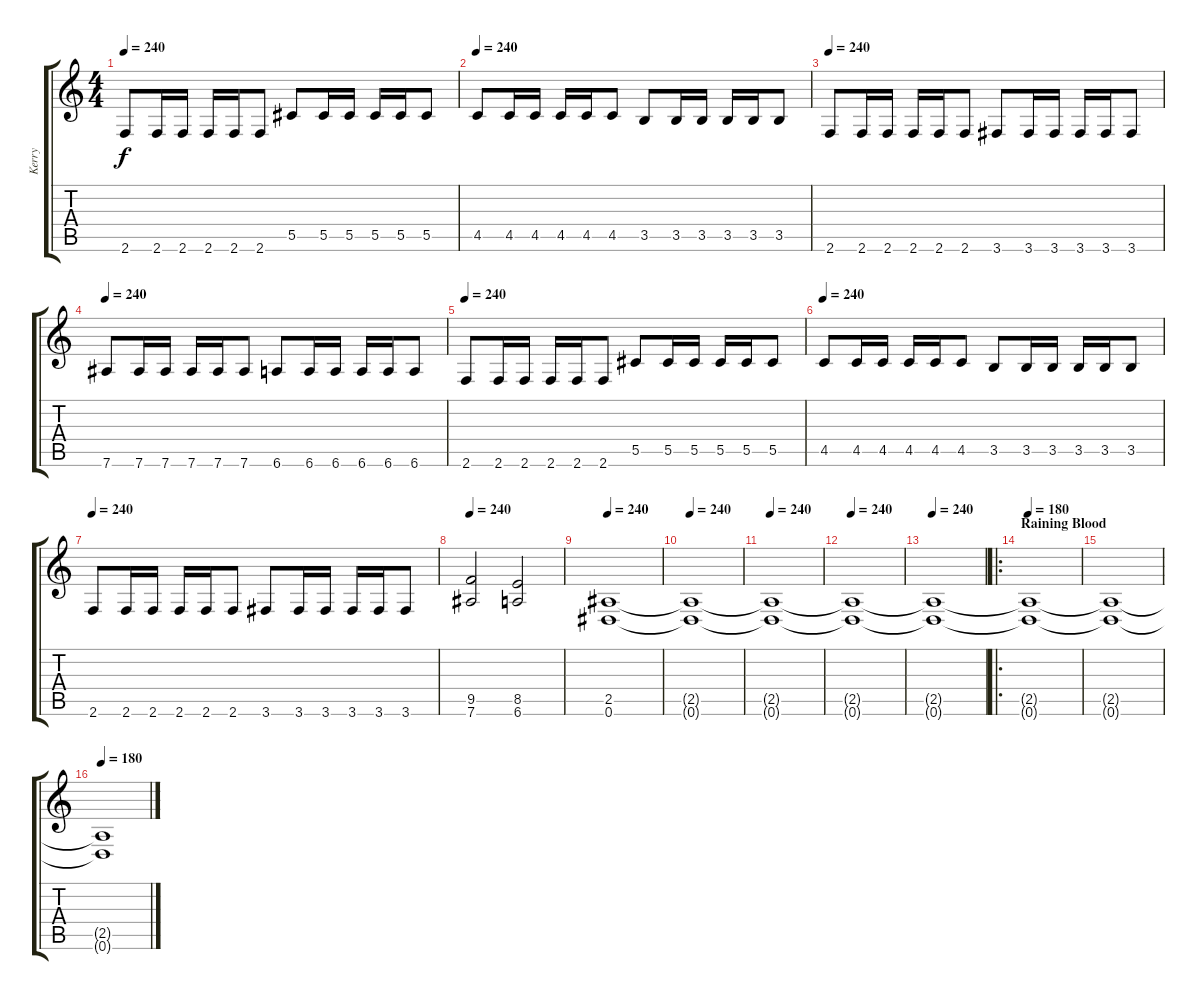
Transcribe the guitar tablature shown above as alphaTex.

\track ("Kerry" "Kerry") {instrument distortionguitar}
\staff {score tabs}
\tuning (Eb4 Bb3 Gb3 Db3 Ab2 Eb2) {hide}
\ts (4 4)
\tempo 240
\clef g2
\ks c
2.6.8{dy f} 2.6.16 2.6.16 2.6.16 2.6.16 2.6.8 5.5.8 5.5.16 5.5.16 5.5.16 5.5.16 5.5.8 |
\tempo 240
4.5.8 4.5.16 4.5.16 4.5.16 4.5.16 4.5.8 3.5.8 3.5.16 3.5.16 3.5.16 3.5.16 3.5.8 |
\tempo 240
2.6.8 2.6.16 2.6.16 2.6.16 2.6.16 2.6.8 3.6.8 3.6.16 3.6.16 3.6.16 3.6.16 3.6.8 |
\tempo 240
7.6.8 7.6.16 7.6.16 7.6.16 7.6.16 7.6.8 6.6.8 6.6.16 6.6.16 6.6.16 6.6.16 6.6.8 |
\tempo 240
2.6.8 2.6.16 2.6.16 2.6.16 2.6.16 2.6.8 5.5.8 5.5.16 5.5.16 5.5.16 5.5.16 5.5.8 |
\tempo 240
4.5.8 4.5.16 4.5.16 4.5.16 4.5.16 4.5.8 3.5.8 3.5.16 3.5.16 3.5.16 3.5.16 3.5.8 |
\tempo 240
2.6.8 2.6.16 2.6.16 2.6.16 2.6.16 2.6.8 3.6.8 3.6.16 3.6.16 3.6.16 3.6.16 3.6.8 |
\tempo 240
(9.5 7.6).2 (8.5 6.6).2 |
\tempo 240
(2.5 0.6).1 |
\tempo 240
(2.5{t} 0.6{t}).1 |
\tempo 240
(2.5{t} 0.6{t}).1 |
\tempo 240
(2.5{t} 0.6{t}).1 |
\tempo 240
(2.5{t} 0.6{t}).1 |
\ro
\section ("" "Raining Blood")
\tempo 180
(2.5{t} 0.6{t}).1 |
(2.5{t} 0.6{t}).1 |
\tempo 180
(2.5{t} 0.6{t}).1
